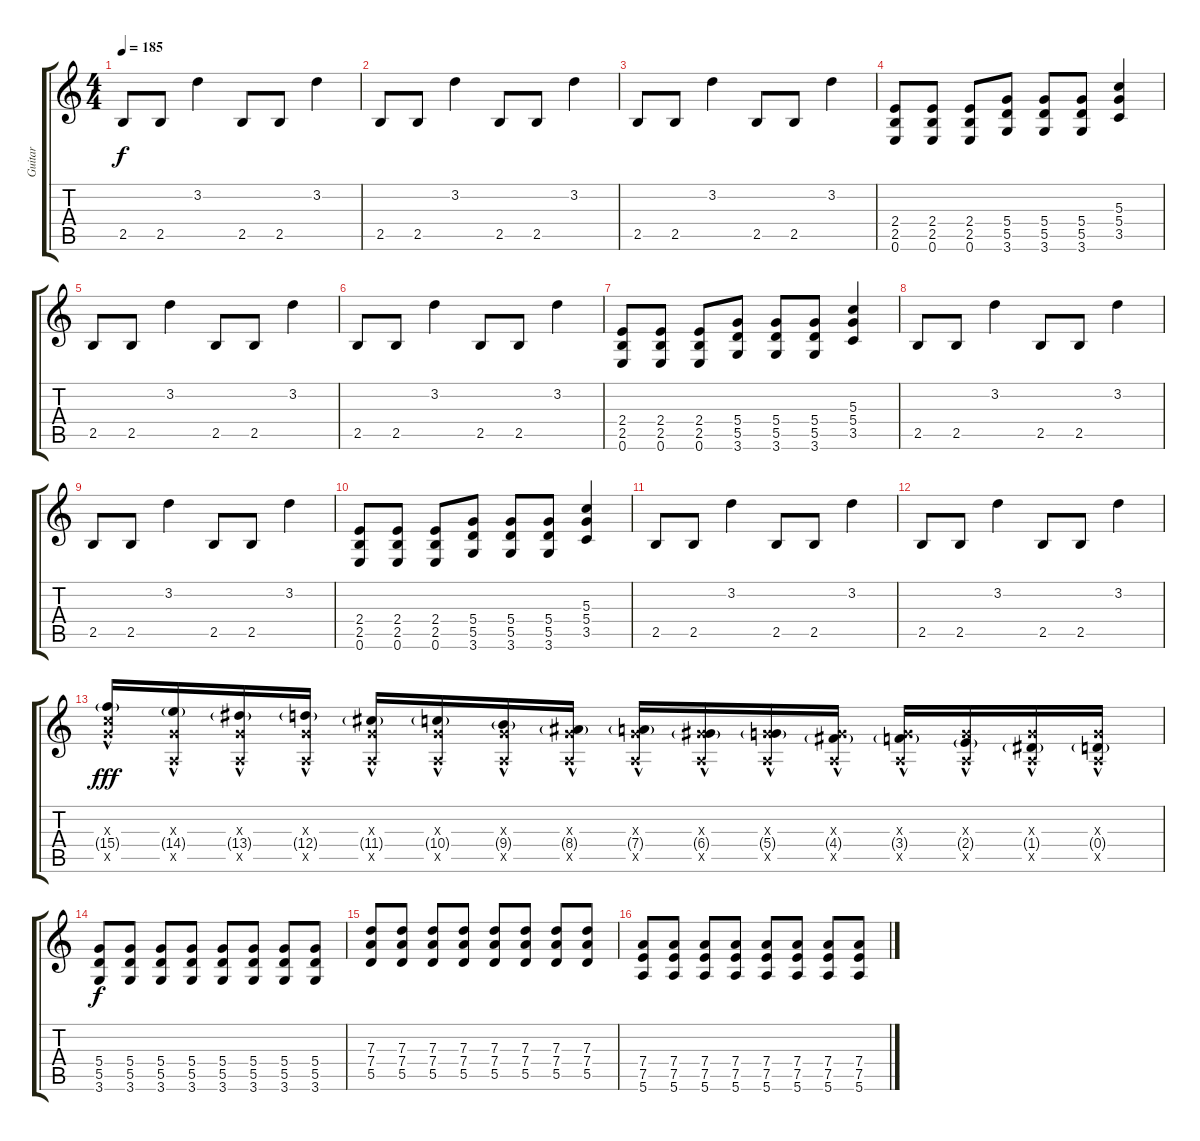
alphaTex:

\track ("Guitar" "Guitar") {instrument distortionguitar}
\staff {score tabs}
\tuning (E4 B3 G3 D3 A2 E2) {hide}
\ts (4 4)
\tempo 185
\clef g2
\ks c
2.5.8{dy f} 2.5.8 3.2.4 2.5.8 2.5.8 3.2.4 |
2.5.8 2.5.8 3.2.4 2.5.8 2.5.8 3.2.4 |
2.5.8 2.5.8 3.2.4 2.5.8 2.5.8 3.2.4 |
(2.4 2.5 0.6).8 (2.4 2.5 0.6).8 (2.4 2.5 0.6).8 (5.4 5.5 3.6).8 (5.4 5.5 3.6).8 (5.4 5.5 3.6).8 (5.3 5.4 3.5).4 |
2.5.8 2.5.8 3.2.4 2.5.8 2.5.8 3.2.4 |
2.5.8 2.5.8 3.2.4 2.5.8 2.5.8 3.2.4 |
(2.4 2.5 0.6).8 (2.4 2.5 0.6).8 (2.4 2.5 0.6).8 (5.4 5.5 3.6).8 (5.4 5.5 3.6).8 (5.4 5.5 3.6).8 (5.3 5.4 3.5).4 |
2.5.8 2.5.8 3.2.4 2.5.8 2.5.8 3.2.4 |
2.5.8 2.5.8 3.2.4 2.5.8 2.5.8 3.2.4 |
(2.4 2.5 0.6).8 (2.4 2.5 0.6).8 (2.4 2.5 0.6).8 (5.4 5.5 3.6).8 (5.4 5.5 3.6).8 (5.4 5.5 3.6).8 (5.3 5.4 3.5).4 |
2.5.8 2.5.8 3.2.4 2.5.8 2.5.8 3.2.4 |
2.5.8 2.5.8 3.2.4 2.5.8 2.5.8 3.2.4 |
(0.3{hac x} 15.4{g} 15.5{hac x}).16{dy fff} (0.3{hac x} 14.4{g} 0.5{hac x}).16 (0.3{hac x} 13.4{g} 0.5{hac x}).16 (0.3{hac x} 12.4{g} 0.5{hac x}).16 (0.3{hac x} 11.4{g} 0.5{hac x}).16 (0.3{hac x} 10.4{g} 0.5{hac x}).16 (0.3{hac x} 9.4{g} 0.5{hac x}).16 (0.3{hac x} 8.4{g} 0.5{hac x}).16 (0.3{hac x} 7.4{g} 0.5{hac x}).16 (0.3{hac x} 6.4{g} 0.5{hac x}).16 (0.3{hac x} 5.4{g} 0.5{hac x}).16 (0.3{hac x} 4.4{g} 0.5{hac x}).16 (0.3{hac x} 3.4{g} 0.5{hac x}).16 (0.3{hac x} 2.4{g} 0.5{hac x}).16 (0.3{hac x} 1.4{g} 0.5{hac x}).16 (0.3{hac x} 0.4{g} 0.5{hac x}).16 |
(5.4 5.5 3.6).8{dy f} (5.4 5.5 3.6).8 (5.4 5.5 3.6).8 (5.4 5.5 3.6).8 (5.4 5.5 3.6).8 (5.4 5.5 3.6).8 (5.4 5.5 3.6).8 (5.4 5.5 3.6).8 |
(7.3 7.4 5.5).8 (7.3 7.4 5.5).8 (7.3 7.4 5.5).8 (7.3 7.4 5.5).8 (7.3 7.4 5.5).8 (7.3 7.4 5.5).8 (7.3 7.4 5.5).8 (7.3 7.4 5.5).8 |
(7.4 7.5 5.6).8 (7.4 7.5 5.6).8 (7.4 7.5 5.6).8 (7.4 7.5 5.6).8 (7.4 7.5 5.6).8 (7.4 7.5 5.6).8 (7.4 7.5 5.6).8 (7.4 7.5 5.6).8
